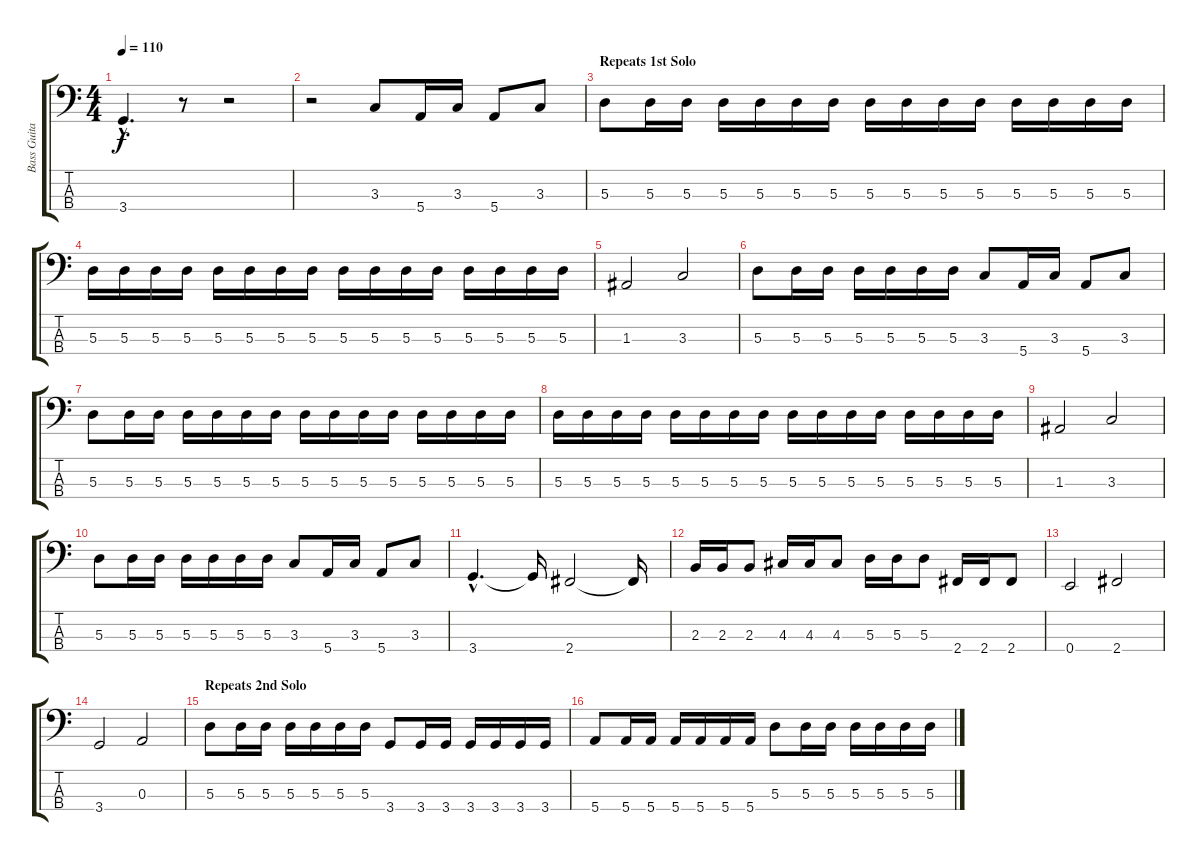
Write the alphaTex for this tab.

\track ("Bass Guitar" "Bass Guita") {instrument electricbasspick}
\staff {score tabs}
\tuning (G2 D2 A1 E1) {hide}
\ts (4 4)
\tempo 110
\clef f4
\ks c
3.4{hac}.4{d dy f} r.8 r.2 |
r.2 3.3.8 5.4.16 3.3.16 5.4.8 3.3.8 |
\section ("" "Repeats 1st Solo ")
5.3.8 5.3.16 5.3.16 5.3.16 5.3.16 5.3.16 5.3.16 5.3.16 5.3.16 5.3.16 5.3.16 5.3.16 5.3.16 5.3.16 5.3.16 |
5.3.16 5.3.16 5.3.16 5.3.16 5.3.16 5.3.16 5.3.16 5.3.16 5.3.16 5.3.16 5.3.16 5.3.16 5.3.16 5.3.16 5.3.16 5.3.16 |
1.3.2 3.3.2 |
5.3.8 5.3.16 5.3.16 5.3.16 5.3.16 5.3.16 5.3.16 3.3.8 5.4.16 3.3.16 5.4.8 3.3.8 |
5.3.8 5.3.16 5.3.16 5.3.16 5.3.16 5.3.16 5.3.16 5.3.16 5.3.16 5.3.16 5.3.16 5.3.16 5.3.16 5.3.16 5.3.16 |
5.3.16 5.3.16 5.3.16 5.3.16 5.3.16 5.3.16 5.3.16 5.3.16 5.3.16 5.3.16 5.3.16 5.3.16 5.3.16 5.3.16 5.3.16 5.3.16 |
1.3.2 3.3.2 |
5.3.8 5.3.16 5.3.16 5.3.16 5.3.16 5.3.16 5.3.16 3.3.8 5.4.16 3.3.16 5.4.8 3.3.8 |
3.4{hac}.4{d} 3.4{t}.16 2.4.2 2.4{t}.16 |
2.3.16 2.3.16 2.3.8 4.3.16 4.3.16 4.3.8 5.3.16 5.3.16 5.3.8 2.4.16 2.4.16 2.4.8 |
0.4.2 2.4.2 |
3.4.2 0.3.2 |
\section ("" "Repeats 2nd Solo")
5.3.8 5.3.16 5.3.16 5.3.16 5.3.16 5.3.16 5.3.16 3.4.8 3.4.16 3.4.16 3.4.16 3.4.16 3.4.16 3.4.16 |
5.4.8 5.4.16 5.4.16 5.4.16 5.4.16 5.4.16 5.4.16 5.3.8 5.3.16 5.3.16 5.3.16 5.3.16 5.3.16 5.3.16
